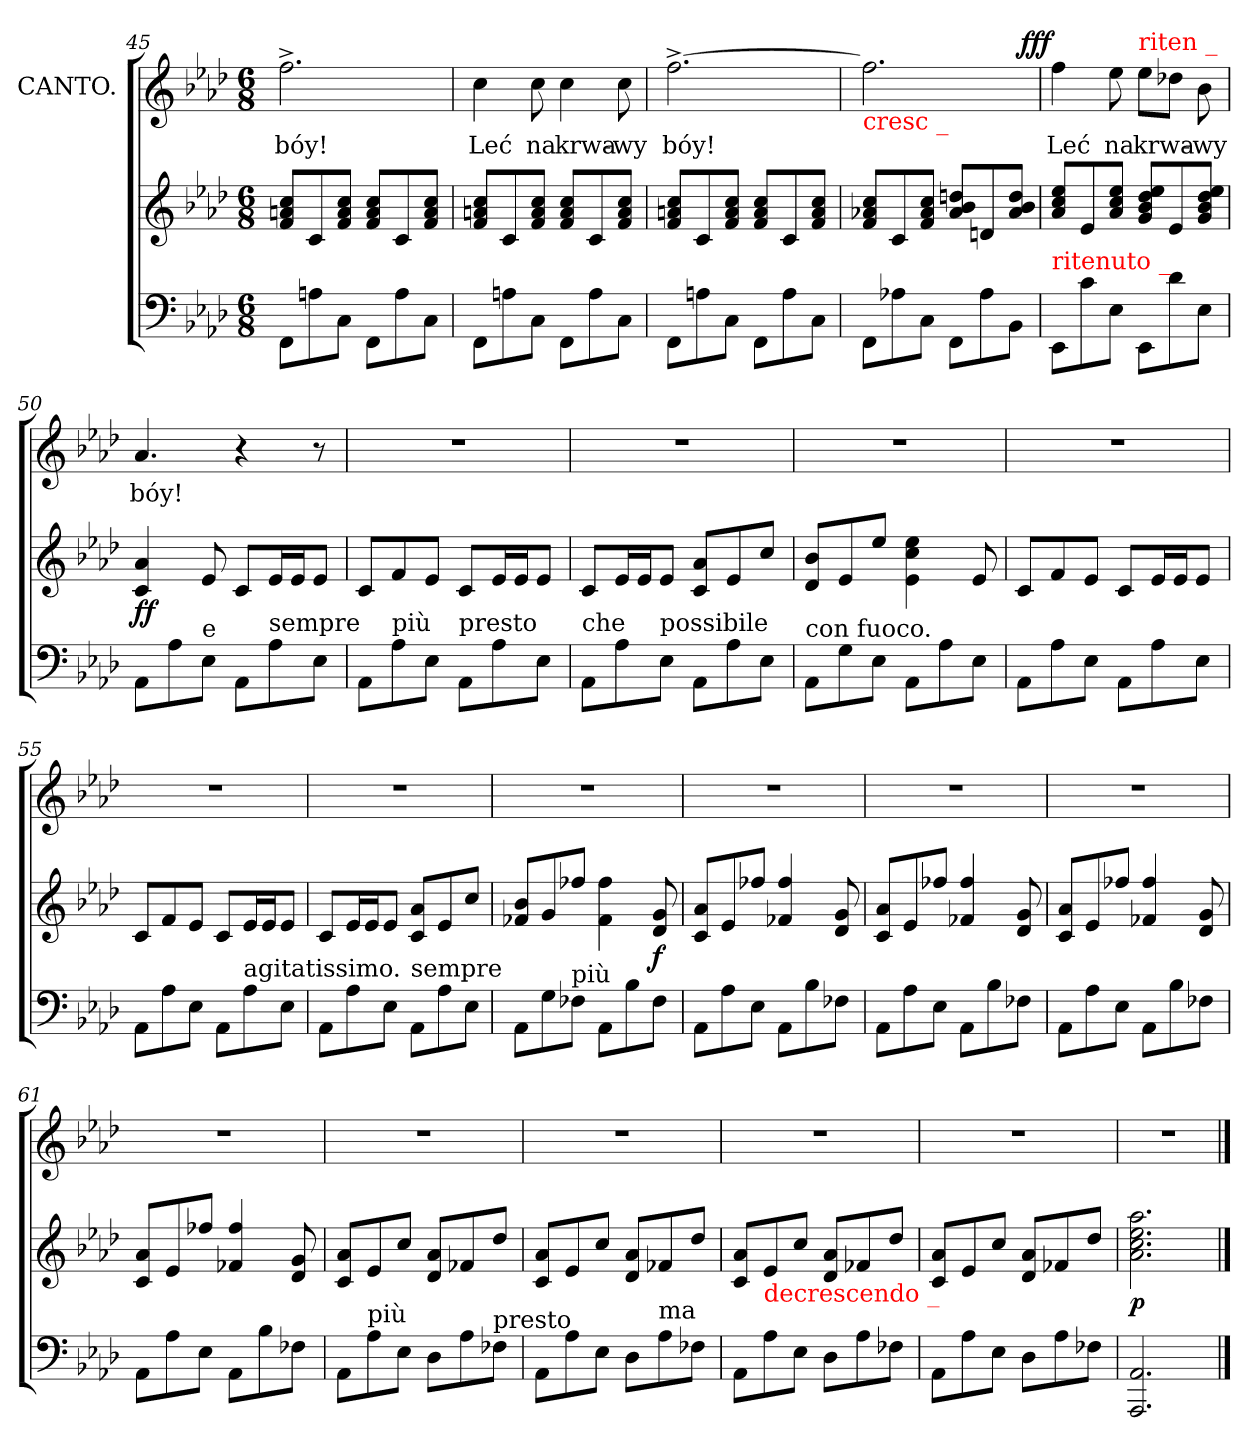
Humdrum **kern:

**kern	**kern	**dynam	**kern	**text	**dynam
*part2	*part2	*part2	*part1	*part1	*part1
*staff3	*staff2	*staff2/3	*staff1	*staff1	*staff1
*	*	*	*I"CANTO.	*	*
*clefF4	*clefG2	*	*clefG2	*	*
*k[b-e-a-d-]	*k[b-e-a-d-]	*	*k[b-e-a-d-]	*	*
*A-:	*A-:	*	*A-:	*	*
*M6/8	*M6/8	*	*M6/8	*	*
=45	=45	=45	=45	=45	=45
8FF\L	8cc 8an 8fL	.	2.ff^	bóy!	.
8An\	8c	.	.	.	.
8C\J	8cc 8a 8fJ	.	.	.	.
8FF\L	8cc 8a 8fL	.	.	.	.
8A\	8c	.	.	.	.
8C\J	8cc 8a 8fJ	.	.	.	.
=46	=46	=46	=46	=46	=46
8FF\L	8cc 8an 8fL	.	4cc	Leć	.
8An\	8c	.	.	.	.
8C\J	8cc 8a 8fJ	.	8cc	na	.
8FF\L	8cc 8a 8fL	.	4cc	krwa-	.
8A\	8c	.	.	.	.
8C\J	8cc 8a 8fJ	.	8cc	-wy	.
=47	=47	=47	=47	=47	=47
8FF\L	8cc 8an 8fL	.	[2.ff^	-bóy!	.
8An\	8c	.	.	.	.
8C\J	8cc 8a 8fJ	.	.	.	.
8FF\L	8cc 8a 8fL	.	.	.	.
8A\	8c	.	.	.	.
8C\J	8cc 8a 8fJ	.	.	.	.
=48	=48	=48	=48	=48	=48
!	!	!	!LO:TX:b:color=red:t=cresc _	!	!
8FF\L	8cc 8a-X 8fL	.	2.ff]	.	.
8A-X\	8c	.	.	.	.
8C\J	8cc 8a- 8fJ	.	.	.	.
8FF\L	8ddn 8b- 8a-L	.	.	.	.
8A-\	8d	.	.	.	.
8BB-\J	8dd 8b- 8a-J	.	.	.	.
=49	=49	=49	=49	=49	=49
!LO:TX:a:color=red:t=ritenuto _	!	!	!	!	!
!	!	!	!	!	!LO:DY:b:rj
8EE-L	8ee- 8cc 8a-L	.	4ff	Leć	fff
8c	8e-	.	.	.	.
8E-J	8ee- 8cc 8a-J	.	8ee-	na	.
!	!	!	!LO:TX:a:color=red:t=riten _	!	!
8EE-L	8ee- 8dd- 8b- 8gL	.	8ee-L	krwa-	.
8d-	8e-	.	8dd-XJ	.	.
8E-J	8ee- 8dd- 8b- 8gJ	.	8b-	wy	.
=50	=50	=50	=50	=50	=50
8AA-L	4a- 4c	ff	4.a-	bóy!	.
8A-	.	.	.	.	.
!LO:TX:a:t=e	!	!	!	!	!
8E-J	8e-	.	.	.	.
8AA-L	8cL	.	4r	.	.
!LO:TX:a:t=sempre	!	!	!	!	!
8A-	16e-L	.	.	.	.
.	16e-J	.	.	.	.
8E-J	8e-J	.	8r	.	.
=51	=51	=51	=51	=51	=51
8AA-L	8cL	.	2.rdd	.	.
!LO:TX:a:t=più	!	!	!	!	!
8A-	8f	.	.	.	.
8E-J	8e-J	.	.	.	.
!LO:TX:a:t=presto	!	!	!	!	!
8AA-L	8cL	.	.	.	.
8A-	16e-L	.	.	.	.
.	16e-J	.	.	.	.
8E-J	8e-J	.	.	.	.
=52	=52	=52	=52	=52	=52
!LO:TX:a:t=che	!	!	!	!	!
8AA-L	8cL	.	2.rdd	.	.
8A-	16e-L	.	.	.	.
.	16e-J	.	.	.	.
!LO:TX:a:t=possibile	!	!	!	!	!
8E-J	8e-J	.	.	.	.
8AA-L	8a- 8cL	.	.	.	.
8A-	8e-	.	.	.	.
8E-J	8ccJ	.	.	.	.
=53	=53	=53	=53	=53	=53
!LO:TX:a:t=con fuoco.	!	!	!	!	!
8AA-L	8b- 8d-L	.	2.rdd	.	.
8G	8e-	.	.	.	.
8E-J	8ee-J	.	.	.	.
8AA-L	4ee-\ 4cc\ 4e-\	.	.	.	.
8A-	.	.	.	.	.
8E-J	8e-	.	.	.	.
=54	=54	=54	=54	=54	=54
8AA-L	8cL	.	2.rdd	.	.
8A-	8f	.	.	.	.
8E-J	8e-J	.	.	.	.
8AA-L	8cL	.	.	.	.
8A-	16e-L	.	.	.	.
.	16e-J	.	.	.	.
8E-J	8e-J	.	.	.	.
=55	=55	=55	=55	=55	=55
8AA-L	8cL	.	2.rdd	.	.
8A-	8f	.	.	.	.
8E-J	8e-J	.	.	.	.
8AA-L	8cL	.	.	.	.
!LO:TX:a:t=agitatissimo.	!	!	!	!	!
8A-	16e-L	.	.	.	.
.	16e-J	.	.	.	.
8E-J	8e-J	.	.	.	.
=56	=56	=56	=56	=56	=56
8AA-L	8cL	.	2.rdd	.	.
8A-	16e-L	.	.	.	.
.	16e-J	.	.	.	.
8E-J	8e-J	.	.	.	.
!LO:TX:a:t=sempre	!	!	!	!	!
8AA-L	8a- 8cL	.	.	.	.
8A-	8e-	.	.	.	.
8E-J	8ccJ	.	.	.	.
=57	=57	=57	=57	=57	=57
8AA-L	8b-/ 8f-X/L	.	2.rdd	.	.
8G	8g	.	.	.	.
!LO:TX:a:t=più	!	!	!	!	!
8F-XJ	8ff-XJ	.	.	.	.
8AA-L	4ff- 4f-	.	.	.	.
8B-	.	.	.	.	.
8F-J	8g 8d-	f	.	.	.
=58	=58	=58	=58	=58	=58
8AA-L	8a- 8cL	.	2.rdd	.	.
8A-	8e-	.	.	.	.
8E-J	8ff-XJ	.	.	.	.
8AA-L	4ff-/ 4f-X/	.	.	.	.
8B-	.	.	.	.	.
8F-XJ	8g 8d-	.	.	.	.
=59	=59	=59	=59	=59	=59
8AA-L	8a- 8cL	.	2.rdd	.	.
8A-	8e-	.	.	.	.
8E-J	8ff-XJ	.	.	.	.
8AA-L	4ff-/ 4f-X/	.	.	.	.
8B-	.	.	.	.	.
8F-XJ	8g 8d-	.	.	.	.
=60	=60	=60	=60	=60	=60
8AA-L	8a- 8cL	.	2.rdd	.	.
8A-	8e-	.	.	.	.
8E-J	8ff-XJ	.	.	.	.
8AA-L	4ff-/ 4f-X/	.	.	.	.
8B-	.	.	.	.	.
8F-XJ	8g 8d-	.	.	.	.
=61	=61	=61	=61	=61	=61
8AA-L	8a- 8cL	.	2.rdd	.	.
8A-	8e-	.	.	.	.
8E-J	8ff-XJ	.	.	.	.
8AA-L	4ff-/ 4f-X/	.	.	.	.
8B-	.	.	.	.	.
8F-XJ	8g 8d-	.	.	.	.
=62	=62	=62	=62	=62	=62
8AA-L	8a- 8cL	.	2.rdd	.	.
!LO:TX:a:t=più	!	!	!	!	!
8A-	8e-	.	.	.	.
8E-J	8ccJ	.	.	.	.
8D-L	8a- 8d-L	.	.	.	.
8A-	8f-X	.	.	.	.
!LO:TX:a:t=presto	!	!	!	!	!
8F-XJ	8dd-J	.	.	.	.
=63	=63	=63	=63	=63	=63
8AA-L	8a- 8cL	.	2.rdd	.	.
8A-	8e-	.	.	.	.
8E-J	8ccJ	.	.	.	.
8D-L	8a- 8d-L	.	.	.	.
!LO:TX:a:t=ma	!	!	!	!	!
8A-	8f-X	.	.	.	.
8F-XJ	8dd-J	.	.	.	.
=64	=64	=64	=64	=64	=64
8AA-L	8a- 8cL	.	2.rdd	.	.
!	!LO:TX:b:color=red:t=decrescendo _	!	!	!	!
8A-	8e-	.	.	.	.
8E-J	8ccJ	.	.	.	.
8D-L	8a- 8d-L	.	.	.	.
8A-	8f-X	.	.	.	.
8F-XJ	8dd-J	.	.	.	.
=65	=65	=65	=65	=65	=65
8AA-L	8a- 8cL	.	2.rdd	.	.
8A-	8e-	.	.	.	.
8E-J	8ccJ	.	.	.	.
8D-L	8a- 8d-L	.	.	.	.
8A-	8f-X	.	.	.	.
8F-XJ	8dd-J	.	.	.	.
=66	=66	=66	=66	=66	=66
2.AA- 2.AAA-	2.aa- 2.ee- 2.cc 2.a-	p	2.rdd	.	.
==	==	==	==	==	==
*-	*-	*-	*-	*-	*-
